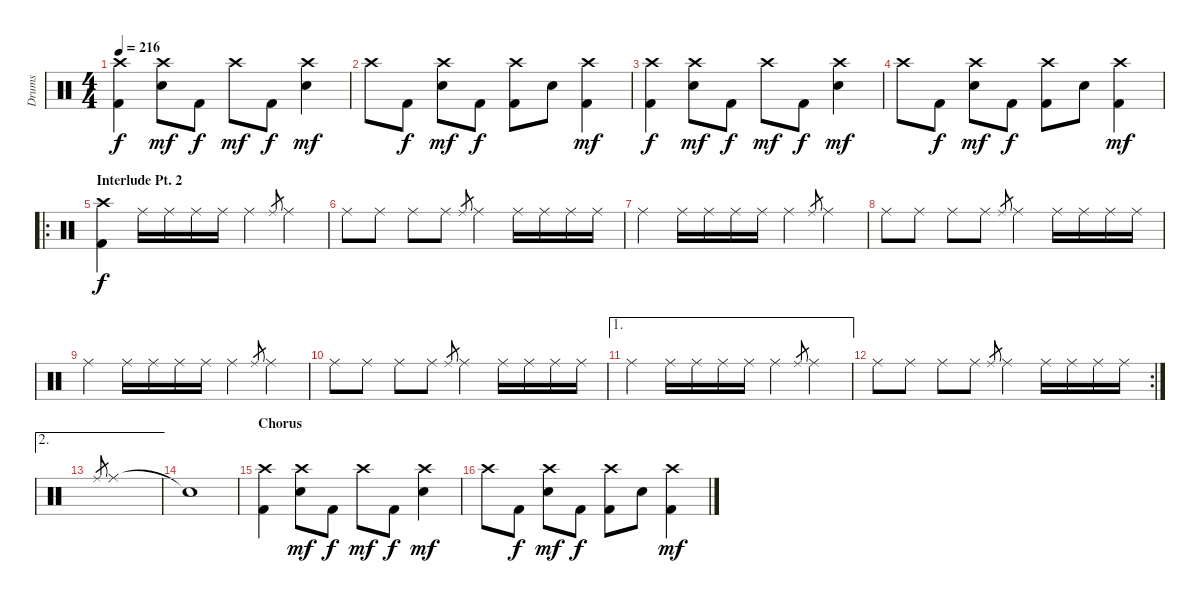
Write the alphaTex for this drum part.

\track ("Drums" "Drums") {instrument percussion}
\staff {score}
\articulation defaults
\ts (4 4)
\tempo 216
\clef neutral
\ks c
("Crash high (hit)" "Kick (hit) 2").4{dy f} ("Crash high (hit)" "Electric Snare (hit)").8{dy mf} "Kick (hit) 2".8{dy f} "Crash high (hit)".8{dy mf} "Kick (hit) 2".8{dy f} ("Crash high (hit)" "Electric Snare (hit)").4{dy mf} |
"Crash high (hit)".8 "Kick (hit) 2".8{dy f} ("Crash high (hit)" "Electric Snare (hit)").8{dy mf} "Kick (hit) 2".8{dy f} ("Crash high (hit)" "Kick (hit) 2").8 "Electric Snare (hit)".8 ("Crash high (hit)" "Kick (hit) 2").4{dy mf} |
("Crash high (hit)" "Kick (hit) 2").4{dy f} ("Crash high (hit)" "Electric Snare (hit)").8{dy mf} "Kick (hit) 2".8{dy f} "Crash high (hit)".8{dy mf} "Kick (hit) 2".8{dy f} ("Crash high (hit)" "Electric Snare (hit)").4{dy mf} |
"Crash high (hit)".8 "Kick (hit) 2".8{dy f} ("Crash high (hit)" "Electric Snare (hit)").8{dy mf} "Kick (hit) 2".8{dy f} ("Crash high (hit)" "Kick (hit) 2").8 "Electric Snare (hit)".8 ("Crash high (hit)" "Kick (hit) 2").4{dy mf} |
\ro
\section ("" "Interlude Pt. 2")
("Crash high (hit)" "Kick (hit) 2").4{dy f} "Ride (middle)".16 "Ride (middle)".16 "Ride (middle)".16 "Ride (middle)".16 "Ride (middle)".4 "Ride (middle)".8{gr} "Ride (middle)".4 |
"Ride (middle)".8 "Ride (middle)".8 "Ride (middle)".8 "Ride (middle)".8 "Ride (middle)".8{gr} "Ride (middle)".4 "Ride (middle)".16 "Ride (middle)".16 "Ride (middle)".16 "Ride (middle)".16 |
"Ride (middle)".4 "Ride (middle)".16 "Ride (middle)".16 "Ride (middle)".16 "Ride (middle)".16 "Ride (middle)".4 "Ride (middle)".8{gr} "Ride (middle)".4 |
"Ride (middle)".8 "Ride (middle)".8 "Ride (middle)".8 "Ride (middle)".8 "Ride (middle)".8{gr} "Ride (middle)".4 "Ride (middle)".16 "Ride (middle)".16 "Ride (middle)".16 "Ride (middle)".16 |
"Ride (middle)".4 "Ride (middle)".16 "Ride (middle)".16 "Ride (middle)".16 "Ride (middle)".16 "Ride (middle)".4 "Ride (middle)".8{gr} "Ride (middle)".4 |
"Ride (middle)".8 "Ride (middle)".8 "Ride (middle)".8 "Ride (middle)".8 "Ride (middle)".8{gr} "Ride (middle)".4 "Ride (middle)".16 "Ride (middle)".16 "Ride (middle)".16 "Ride (middle)".16 |
\ae 1 "Ride (middle)".4 "Ride (middle)".16 "Ride (middle)".16 "Ride (middle)".16 "Ride (middle)".16 "Ride (middle)".4 "Ride (middle)".8{gr} "Ride (middle)".4
|
\rc 2 "Ride (middle)".8 "Ride (middle)".8 "Ride (middle)".8 "Ride (middle)".8 "Ride (middle)".8{gr} "Ride (middle)".4 "Ride (middle)".16 "Ride (middle)".16 "Ride (middle)".16 "Ride (middle)".16
|
\ae 2 "Ride (middle)".8{gr} "Ride (middle)".1
|
"Snare (hit)"{t}.1 |
\section ("" "Chorus")
("Crash high (hit)" "Kick (hit) 2").4 ("Crash high (hit)" "Electric Snare (hit)").8{dy mf} "Kick (hit) 2".8{dy f} "Crash high (hit)".8{dy mf} "Kick (hit) 2".8{dy f} ("Crash high (hit)" "Electric Snare (hit)").4{dy mf} |
"Crash high (hit)".8 "Kick (hit) 2".8{dy f} ("Crash high (hit)" "Electric Snare (hit)").8{dy mf} "Kick (hit) 2".8{dy f} ("Crash high (hit)" "Kick (hit) 2").8 "Electric Snare (hit)".8 ("Crash high (hit)" "Kick (hit) 2").4{dy mf}
